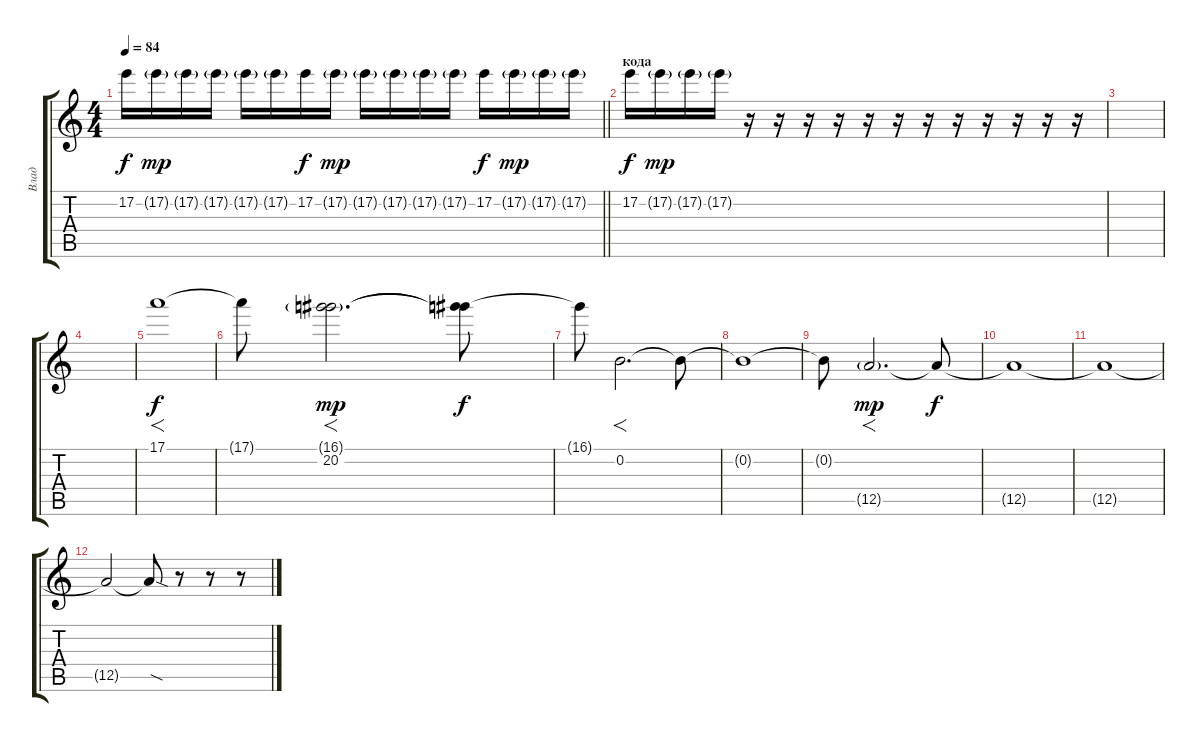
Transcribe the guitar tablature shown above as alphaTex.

\track ("Влад" "Влад") {instrument overdrivenguitar}
\staff {score tabs}
\tuning (E4 B3 G3 D3 A2 E2) {hide}
\ts (4 4)
\tempo 84
\clef g2
\barLineRight lightlight
\ks c
17.2.16{dy f} 17.2{g}.16{dy mp} 17.2{g}.16 17.2{g}.16 17.2{g}.16 17.2{g}.16 17.2.16{dy f} 17.2{g}.16{dy mp} 17.2{g}.16 17.2{g}.16 17.2{g}.16 17.2{g}.16 17.2.16{dy f} 17.2{g}.16{dy mp} 17.2{g}.16 17.2{g}.16 |
\section ("" "кода")
17.2.16{dy f volume 2} 17.2{g}.16{dy mp} 17.2{g}.16 17.2{g}.16 r.16 r.16 r.16 r.16 r.16 r.16 r.16 r.16 r.16 r.16 r.16 r.16 |
|
|
17.1.1{f dy f volume 5} |
17.1{t}.8 (16.1{g} 20.2).2{f d dy mp} (16.1{t} 20.2{t}).8{dy f} |
16.1{t}.8 0.2.2{f d} 0.2{t}.8 |
0.2{t}.1 |
0.2{t}.8 12.5{g}.2{f d dy mp} 12.5{t}.8{dy f} |
12.5{t}.1 |
12.5{t}.1 |
12.5{t}.2 12.5{sod t}.8 r.8 r.8 r.8
